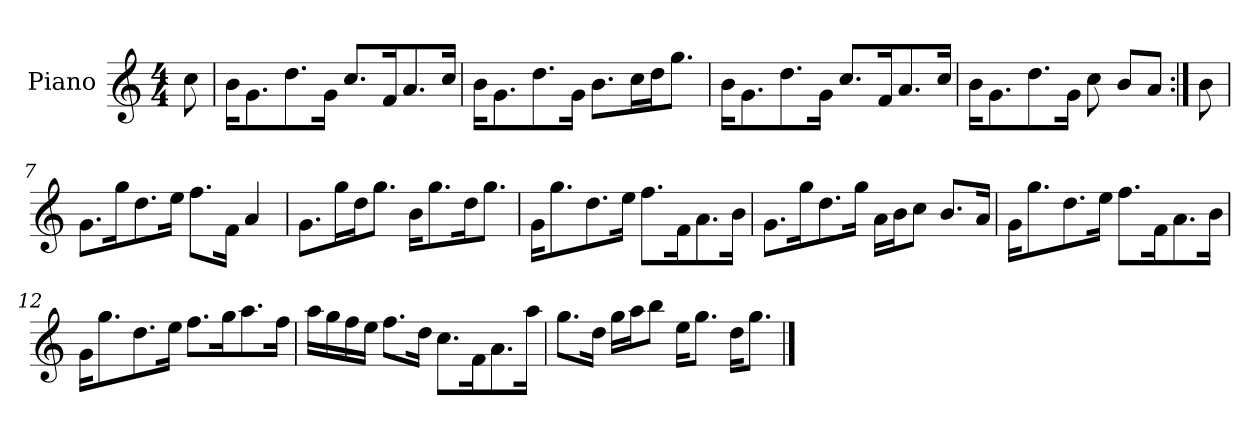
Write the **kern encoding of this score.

**kern
*part1
*staff1
*I"Piano
*I'Pno
*clefG2
*k[]
*M4/4
=1
8cc\
=2
16b\KL
8.g\
8.dd\
16g\Jk
8.cc/L
16f/K
8.a/
16cc/Jk
=3
16b\KL
8.g\
8.dd\
16g\Jk
8.b\L
16cc\L
16dd\J
8.gg\J
=4
16b\KL
8.g\
8.dd\
16g\Jk
8.cc/L
16f/K
8.a/
16cc/Jk
!!LO:LB:g=z
=5
16b\KL
8.g\
8.dd\
16g\Jk
8cc\
8b/L
8a/J
=6:|!
8b\
=7
8.g\L
16gg\K
8.dd\
16ee\Jk
8.ff\L
16f\Jk
4a/
=8
8.g\L
16gg\L
16dd\J
8.gg\J
16b\KL
8.gg\
16dd\K
8.gg\J
=9
16g\KL
8.gg\
8.dd\
16ee\Jk
8.ff\L
16f\K
8.a\
16b\Jk
!!LO:LB:g=z
=10
8.g\L
16gg\K
8.dd\
16gg\Jk
16a\LL
16b\J
8cc\J
8.b/L
16a/Jk
=11
16g\KL
8.gg\
8.dd\
16ee\Jk
8.ff\L
16f\K
8.a\
16b\Jk
=12
16g\KL
8.gg\
8.dd\
16ee\Jk
8.ff\L
16gg\K
8.aa\
16ff\Jk
=13
16aa\LL
16gg\
16ff\
16ee\JJ
8.ff\L
16dd\Jk
8.cc\L
16f\K
8.a\
16aa\Jk
!!LO:LB:g=z
=14
8.gg\L
16dd\Jk
16gg\LL
16aa\J
8bb\J
16ee\KL
8.gg\J
16dd\KL
8.gg\J
==
*-
